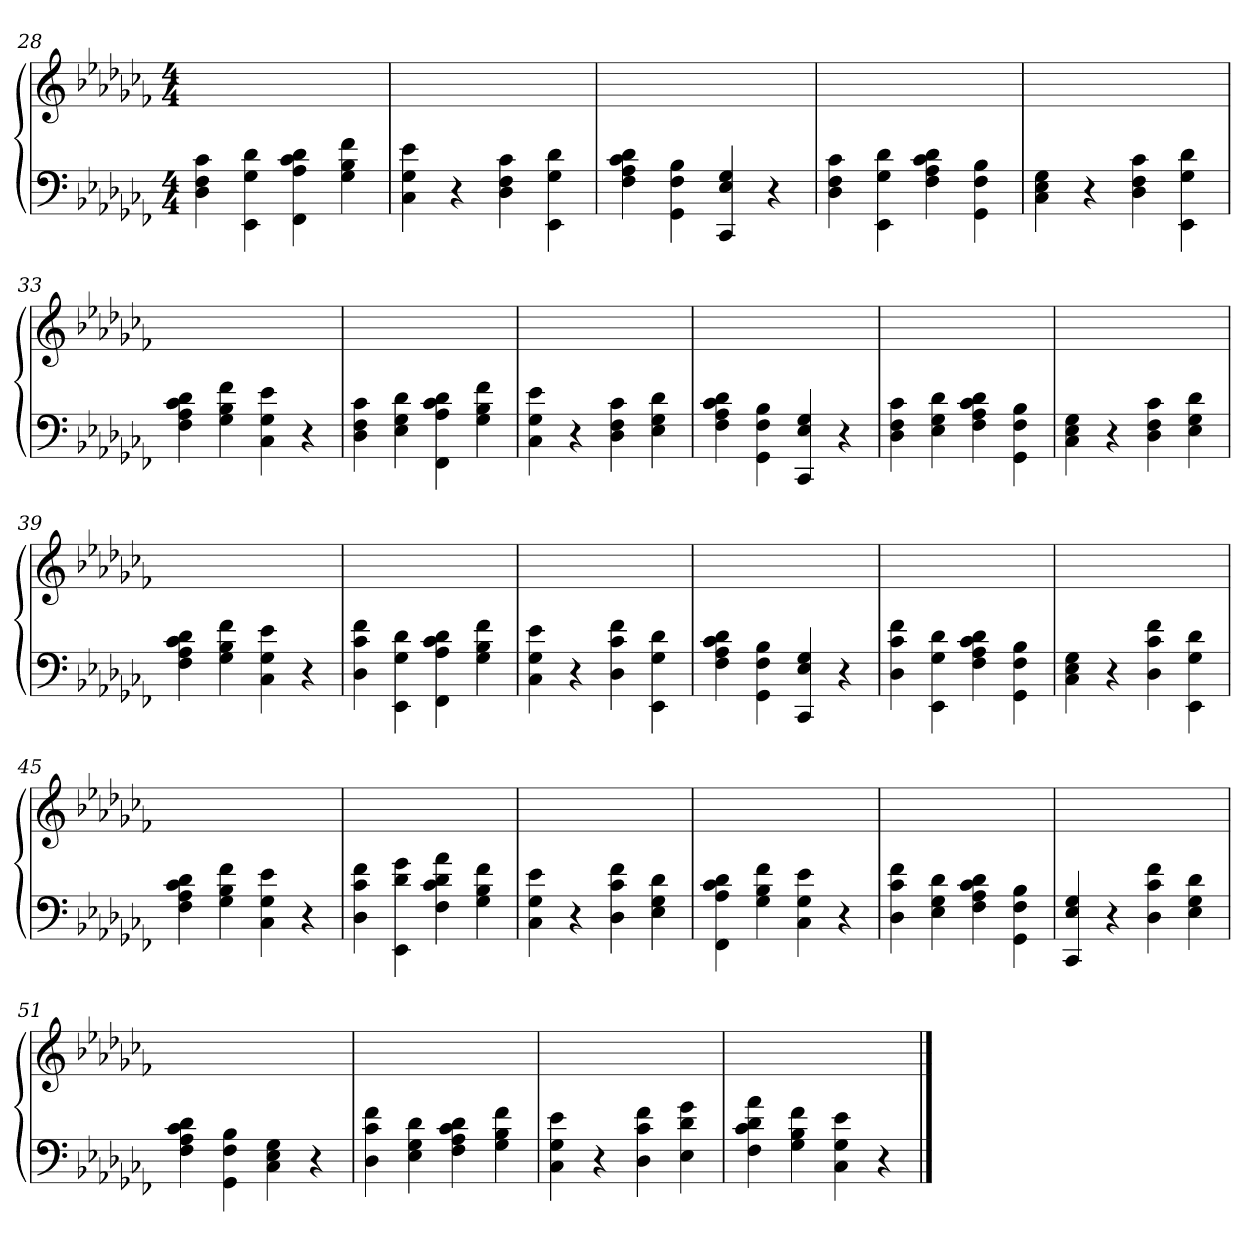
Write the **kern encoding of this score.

**kern	**kern
*part2	*part1
*staff2	*staff1
*clefF4	*clefG2
*k[b-e-a-d-g-c-f-]	*k[b-e-a-d-g-c-f-]
*C-:	*C-:
*M4/4	*M4/4
=28	=28
4D- 4F- 4c-	1ryy
4EE- 4G- 4d-	.
4FF- 4A- 4c- 4d-	.
4G- 4B- 4f-	.
=29	=29
4C- 4G- 4e-	1ryy
4r	.
4D- 4F- 4c-	.
4EE- 4G- 4d-	.
=30	=30
4F- 4A- 4c- 4d-	1ryy
4GG- 4F- 4B-	.
4CC- 4E- 4G-	.
4r	.
=31	=31
4D- 4F- 4c-	1ryy
4EE- 4G- 4d-	.
4F- 4A- 4c- 4d-	.
4GG- 4F- 4B-	.
=32	=32
4C- 4E- 4G-	1ryy
4r	.
4D- 4F- 4c-	.
4EE- 4G- 4d-	.
=33	=33
4F- 4A- 4c- 4d-	1ryy
4G- 4B- 4f-	.
4C- 4G- 4e-	.
4r	.
=34	=34
4D- 4F- 4c-	1ryy
4E- 4G- 4d-	.
4FF- 4A- 4c- 4d-	.
4G- 4B- 4f-	.
=35	=35
4C- 4G- 4e-	1ryy
4r	.
4D- 4F- 4c-	.
4E- 4G- 4d-	.
=36	=36
4F- 4A- 4c- 4d-	1ryy
4GG- 4F- 4B-	.
4CC- 4E- 4G-	.
4r	.
=37	=37
4D- 4F- 4c-	1ryy
4E- 4G- 4d-	.
4F- 4A- 4c- 4d-	.
4GG- 4F- 4B-	.
=38	=38
4C- 4E- 4G-	1ryy
4r	.
4D- 4F- 4c-	.
4E- 4G- 4d-	.
=39	=39
4F- 4A- 4c- 4d-	1ryy
4G- 4B- 4f-	.
4C- 4G- 4e-	.
4r	.
=40	=40
4D- 4c- 4f-	1ryy
4EE- 4G- 4d-	.
4FF- 4A- 4c- 4d-	.
4G- 4B- 4f-	.
=41	=41
4C- 4G- 4e-	1ryy
4r	.
4D- 4c- 4f-	.
4EE- 4G- 4d-	.
=42	=42
4F- 4A- 4c- 4d-	1ryy
4GG- 4F- 4B-	.
4CC- 4E- 4G-	.
4r	.
=43	=43
4D- 4c- 4f-	1ryy
4EE- 4G- 4d-	.
4F- 4A- 4c- 4d-	.
4GG- 4F- 4B-	.
=44	=44
4C- 4E- 4G-	1ryy
4r	.
4D- 4c- 4f-	.
4EE- 4G- 4d-	.
=45	=45
4F- 4A- 4c- 4d-	1ryy
4G- 4B- 4f-	.
4C- 4G- 4e-	.
4r	.
=46	=46
4D- 4c- 4f-	1ryy
4EE- 4d- 4g-	.
4F- 4c- 4d- 4a-	.
4G- 4B- 4f-	.
=47	=47
4C- 4G- 4e-	1ryy
4r	.
4D- 4c- 4f-	.
4E- 4G- 4d-	.
=48	=48
4FF- 4A- 4c- 4d-	1ryy
4G- 4B- 4f-	.
4C- 4G- 4e-	.
4r	.
=49	=49
4D- 4c- 4f-	1ryy
4E- 4G- 4d-	.
4F- 4A- 4c- 4d-	.
4GG- 4F- 4B-	.
=50	=50
4CC- 4E- 4G-	1ryy
4r	.
4D- 4c- 4f-	.
4E- 4G- 4d-	.
=51	=51
4F- 4A- 4c- 4d-	1ryy
4GG- 4F- 4B-	.
4C- 4E- 4G-	.
4r	.
=52	=52
4D- 4c- 4f-	1ryy
4E- 4G- 4d-	.
4F- 4A- 4c- 4d-	.
4G- 4B- 4f-	.
=53	=53
4C- 4G- 4e-	1ryy
4r	.
4D- 4c- 4f-	.
4E- 4d- 4g-	.
=54	=54
4F- 4c- 4d- 4a-	1ryy
4G- 4B- 4f-	.
4C- 4G- 4e-	.
4r	.
==	==
*-	*-
